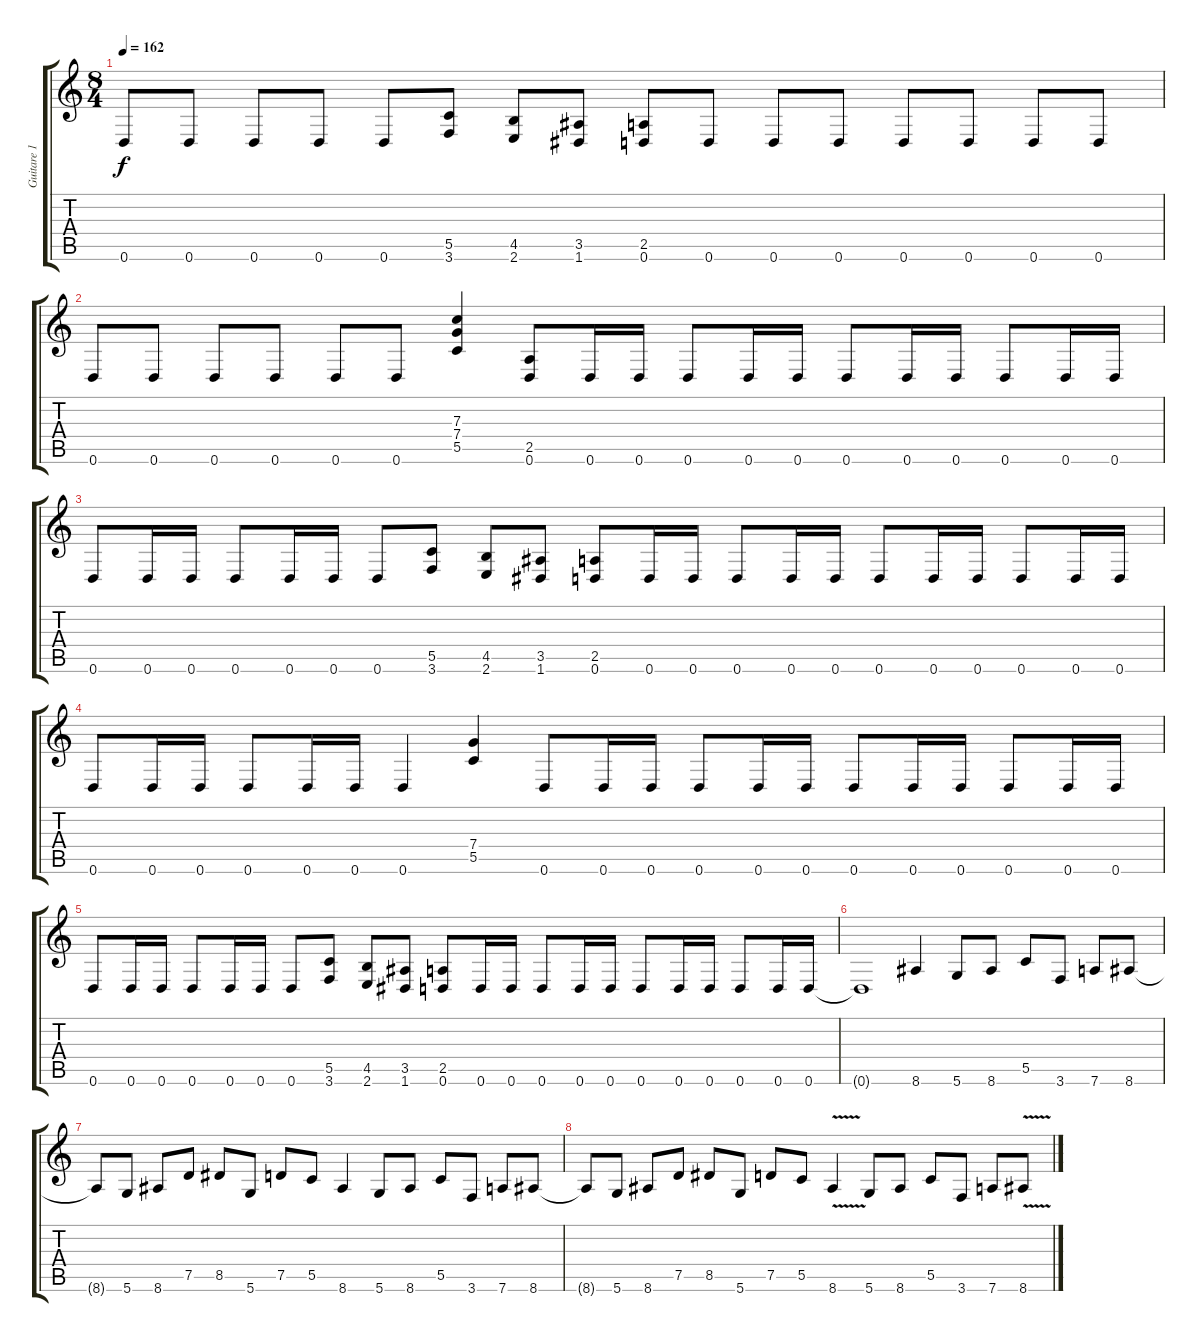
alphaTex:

\track ("Guitare 1 (melodie grave)" "Guitare 1 ") {instrument distortionguitar}
\staff {score tabs}
\tuning (D4 A3 F3 C3 G2 D2) {hide}
\ts (8 4)
\tempo 162
\clef g2
\ks c
0.6.8{dy f} 0.6.8 0.6.8 0.6.8 0.6.8 (5.5 3.6).8 (4.5 2.6).8 (3.5 1.6).8 (2.5 0.6).8 0.6.8 0.6.8 0.6.8 0.6.8 0.6.8 0.6.8 0.6.8 |
0.6.8 0.6.8 0.6.8 0.6.8 0.6.8 0.6.8 (7.3 7.4 5.5).4 (2.5 0.6).8 0.6.16 0.6.16 0.6.8 0.6.16 0.6.16 0.6.8 0.6.16 0.6.16 0.6.8 0.6.16 0.6.16 |
0.6.8 0.6.16 0.6.16 0.6.8 0.6.16 0.6.16 0.6.8 (5.5 3.6).8 (4.5 2.6).8 (3.5 1.6).8 (2.5 0.6).8 0.6.16 0.6.16 0.6.8 0.6.16 0.6.16 0.6.8 0.6.16 0.6.16 0.6.8 0.6.16 0.6.16 |
0.6.8 0.6.16 0.6.16 0.6.8 0.6.16 0.6.16 0.6.4 (7.4 5.5).4 0.6.8 0.6.16 0.6.16 0.6.8 0.6.16 0.6.16 0.6.8 0.6.16 0.6.16 0.6.8 0.6.16 0.6.16 |
0.6.8 0.6.16 0.6.16 0.6.8 0.6.16 0.6.16 0.6.8 (5.5 3.6).8 (4.5 2.6).8 (3.5 1.6).8 (2.5 0.6).8 0.6.16 0.6.16 0.6.8 0.6.16 0.6.16 0.6.8 0.6.16 0.6.16 0.6.8 0.6.16 0.6.16 |
0.6{t}.1 8.6.4 5.6.8 8.6.8 5.5.8 3.6.8 7.6.8 8.6.8 |
8.6{t}.8 5.6.8 8.6.8 7.5.8 8.5.8 5.6.8 7.5.8 5.5.8 8.6.4 5.6.8 8.6.8 5.5.8 3.6.8 7.6.8 8.6.8 |
8.6{t}.8 5.6.8 8.6.8 7.5.8 8.5.8 5.6.8 7.5.8 5.5.8 8.6{v}.4 5.6.8 8.6.8 5.5.8 3.6.8 7.6.8 8.6{v}.8
